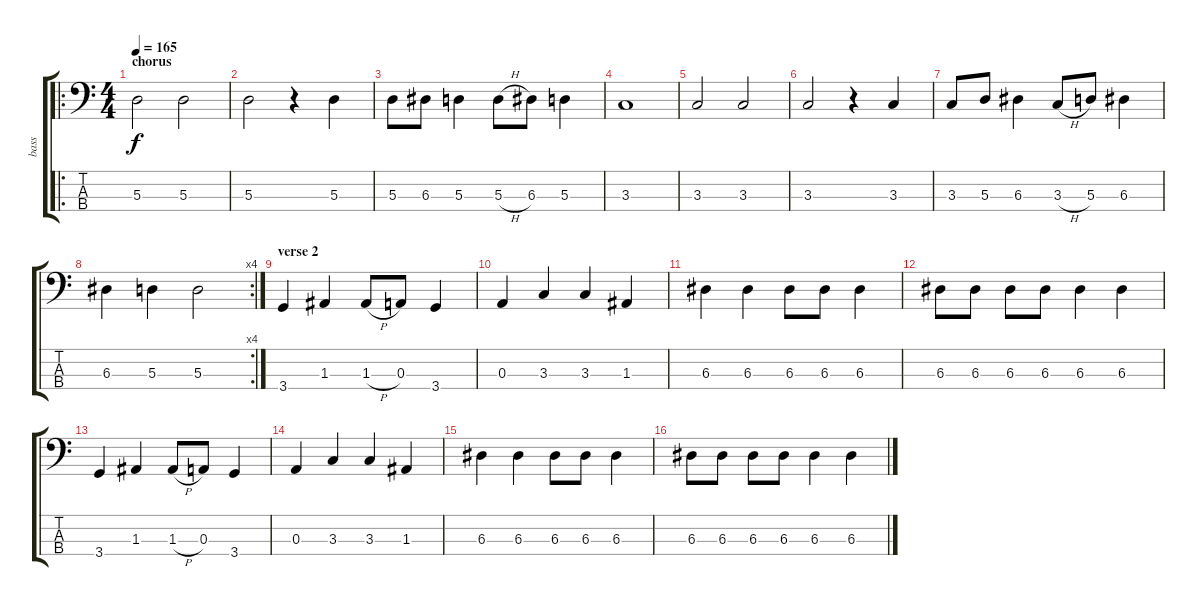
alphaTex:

\track ("bass" "bass") {instrument electricbasspick}
\staff {score tabs}
\tuning (G2 D2 A1 E1) {hide}
\ro
\ts (4 4)
\section ("" "chorus")
\tempo 165
\clef f4
\ks c
5.3.2{dy f} 5.3.2 |
5.3.2 r.4 5.3.4 |
5.3.8 6.3.8 5.3.4 5.3{h}.8 6.3.8 5.3.4 |
3.3.1 |
3.3.2 3.3.2 |
3.3.2 r.4 3.3.4 |
3.3.8 5.3.8 6.3.4 3.3{h}.8 5.3.8 6.3.4 |
\rc 4
6.3.4 5.3.4 5.3.2 |
\section ("" "verse 2")
3.4.4 1.3.4 1.3{h}.8 0.3.8 3.4.4 |
0.3.4 3.3.4 3.3.4 1.3.4 |
6.3.4 6.3.4 6.3.8 6.3.8 6.3.4 |
6.3.8 6.3.8 6.3.8 6.3.8 6.3.4 6.3.4 |
3.4.4 1.3.4 1.3{h}.8 0.3.8 3.4.4 |
0.3.4 3.3.4 3.3.4 1.3.4 |
6.3.4 6.3.4 6.3.8 6.3.8 6.3.4 |
6.3.8 6.3.8 6.3.8 6.3.8 6.3.4 6.3.4
